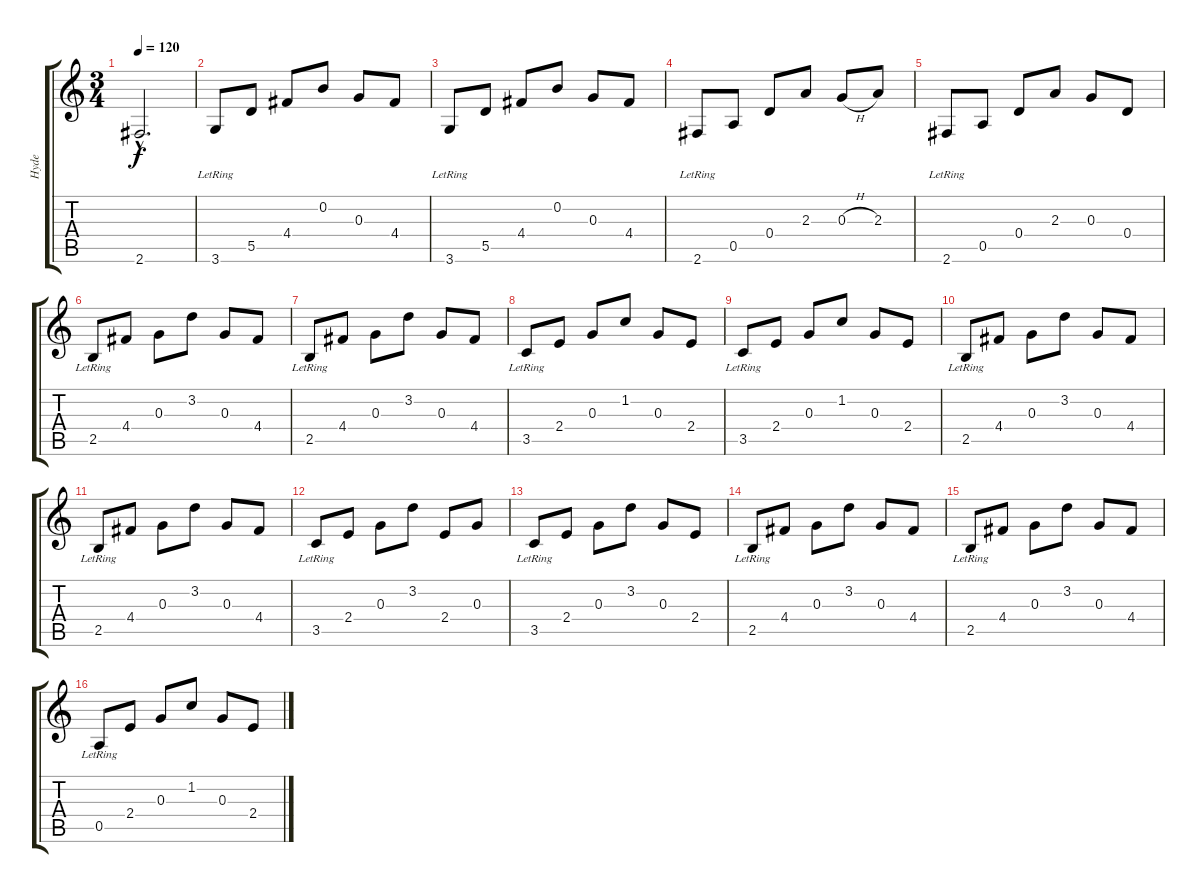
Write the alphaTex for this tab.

\track ("Hyde" "Hyde") {instrument acousticguitarnylon}
\staff {score tabs}
\tuning (E4 B3 G3 D3 A2 E2) {hide}
\ts (3 4)
\tempo 120
\clef g2
\ks c
2.6{hac}.2{d dy f} |
3.6{lr}.8 5.5.8 4.4.8 0.2.8 0.3.8 4.4.8 |
3.6{lr}.8 5.5.8 4.4.8 0.2.8 0.3.8 4.4.8 |
2.6{lr}.8 0.5.8 0.4.8 2.3.8 0.3{h}.8 2.3.8 |
2.6{lr}.8 0.5.8 0.4.8 2.3.8 0.3.8 0.4.8 |
2.5{lr}.8 4.4.8 0.3.8 3.2.8 0.3.8 4.4.8 |
2.5{lr}.8 4.4.8 0.3.8 3.2.8 0.3.8 4.4.8 |
3.5{lr}.8 2.4.8 0.3.8 1.2.8 0.3.8 2.4.8 |
3.5{lr}.8 2.4.8 0.3.8 1.2.8 0.3.8 2.4.8 |
2.5{lr}.8 4.4.8 0.3.8 3.2.8 0.3.8 4.4.8 |
2.5{lr}.8 4.4.8 0.3.8 3.2.8 0.3.8 4.4.8 |
3.5{lr}.8 2.4.8 0.3.8 3.2.8 2.4.8 0.3.8 |
3.5{lr}.8 2.4.8 0.3.8 3.2.8 0.3.8 2.4.8 |
2.5{lr}.8 4.4.8 0.3.8 3.2.8 0.3.8 4.4.8 |
2.5{lr}.8 4.4.8 0.3.8 3.2.8 0.3.8 4.4.8 |
0.5{lr}.8 2.4.8 0.3.8 1.2.8 0.3.8 2.4.8
